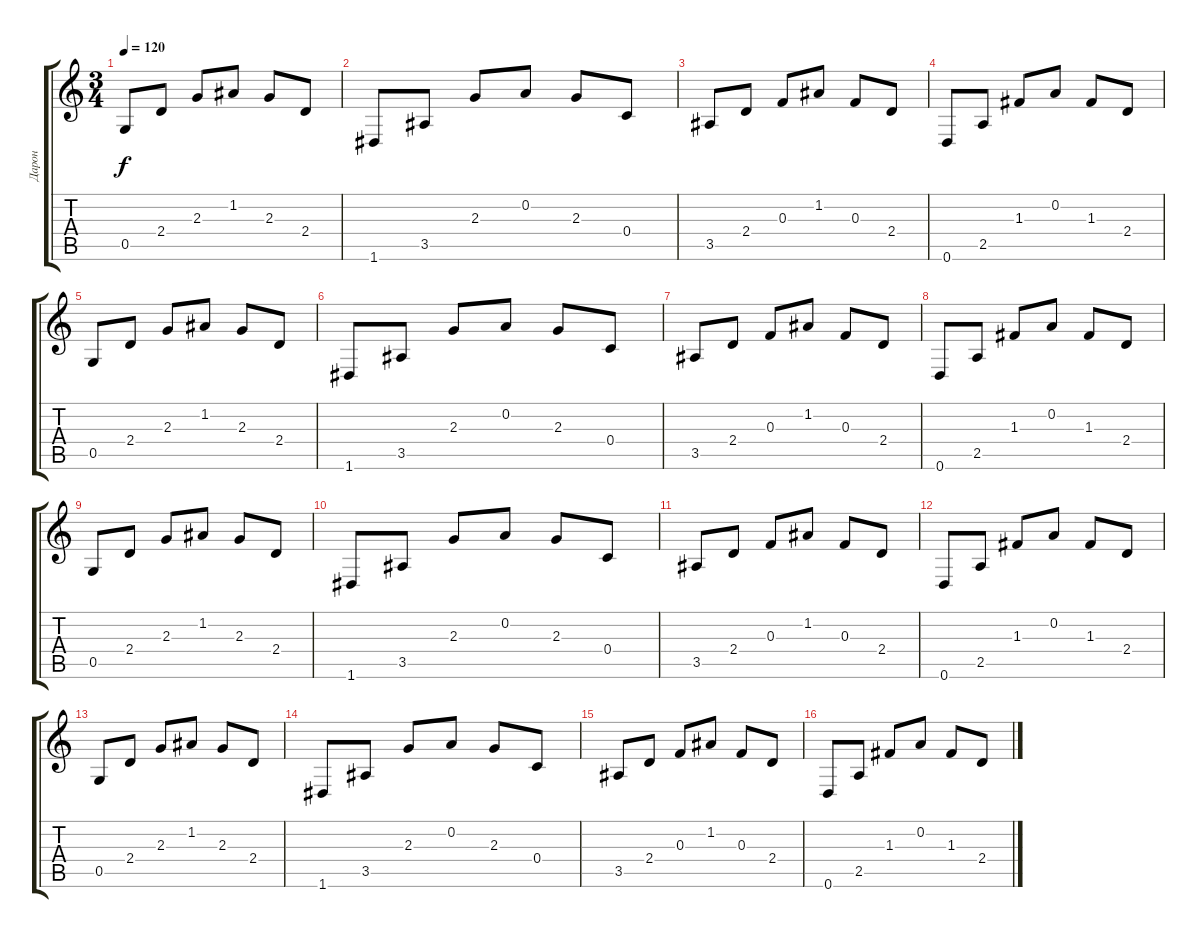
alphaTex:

\track ("Дарон" "Дарон") {instrument electricguitarclean}
\staff {score tabs}
\tuning (D4 A3 F3 C3 G2 D2) {hide}
\ts (3 4)
\tempo 120
\clef g2
\ks c
0.5.8{dy f} 2.4.8 2.3.8 1.2.8 2.3.8 2.4.8 |
1.6.8 3.5.8 2.3.8 0.2.8 2.3.8 0.4.8 |
3.5.8 2.4.8 0.3.8 1.2.8 0.3.8 2.4.8 |
0.6.8 2.5.8 1.3.8 0.2.8 1.3.8 2.4.8 |
0.5.8 2.4.8 2.3.8 1.2.8 2.3.8 2.4.8 |
1.6.8 3.5.8 2.3.8 0.2.8 2.3.8 0.4.8 |
3.5.8 2.4.8 0.3.8 1.2.8 0.3.8 2.4.8 |
0.6.8 2.5.8 1.3.8 0.2.8 1.3.8 2.4.8 |
0.5.8 2.4.8 2.3.8 1.2.8 2.3.8 2.4.8 |
1.6.8 3.5.8 2.3.8 0.2.8 2.3.8 0.4.8 |
3.5.8 2.4.8 0.3.8 1.2.8 0.3.8 2.4.8 |
0.6.8 2.5.8 1.3.8 0.2.8 1.3.8 2.4.8 |
0.5.8 2.4.8 2.3.8 1.2.8 2.3.8 2.4.8 |
1.6.8 3.5.8 2.3.8 0.2.8 2.3.8 0.4.8 |
3.5.8 2.4.8 0.3.8 1.2.8 0.3.8 2.4.8 |
0.6.8 2.5.8 1.3.8 0.2.8 1.3.8 2.4.8
